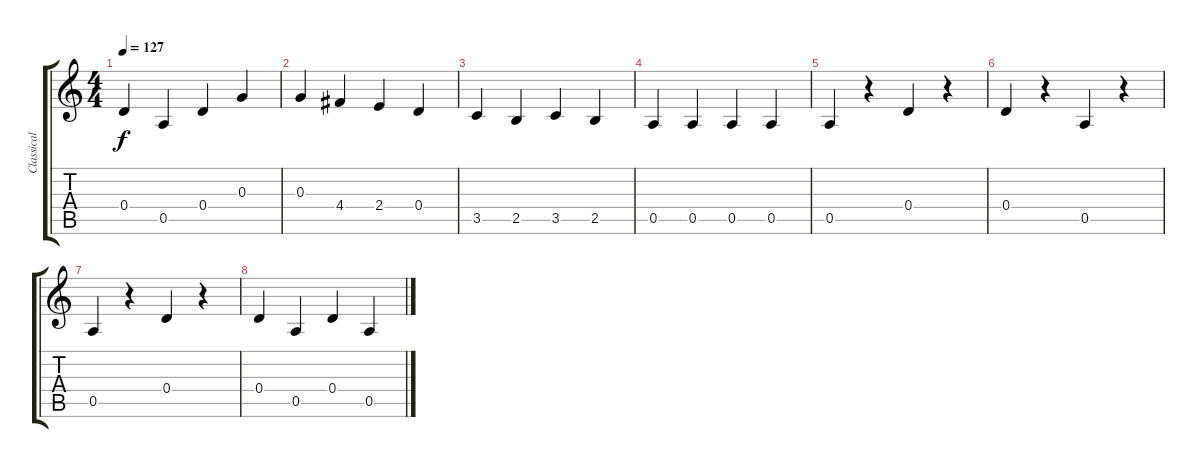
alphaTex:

\track ("Classical guitar" "Classical ") {instrument acousticguitarnylon}
\staff {score tabs}
\tuning (E4 B3 G3 D3 A2 E2) {hide}
\ts (4 4)
\tempo 127
\clef g2
\ks c
0.4.4{dy f} 0.5.4 0.4.4 0.3.4 |
0.3.4 4.4.4 2.4.4 0.4.4 |
3.5.4 2.5.4 3.5.4 2.5.4 |
0.5.4 0.5.4 0.5.4 0.5.4 |
0.5.4 r.4 0.4.4 r.4 |
0.4.4 r.4 0.5.4 r.4 |
0.5.4 r.4 0.4.4 r.4 |
0.4.4 0.5.4 0.4.4 0.5.4
